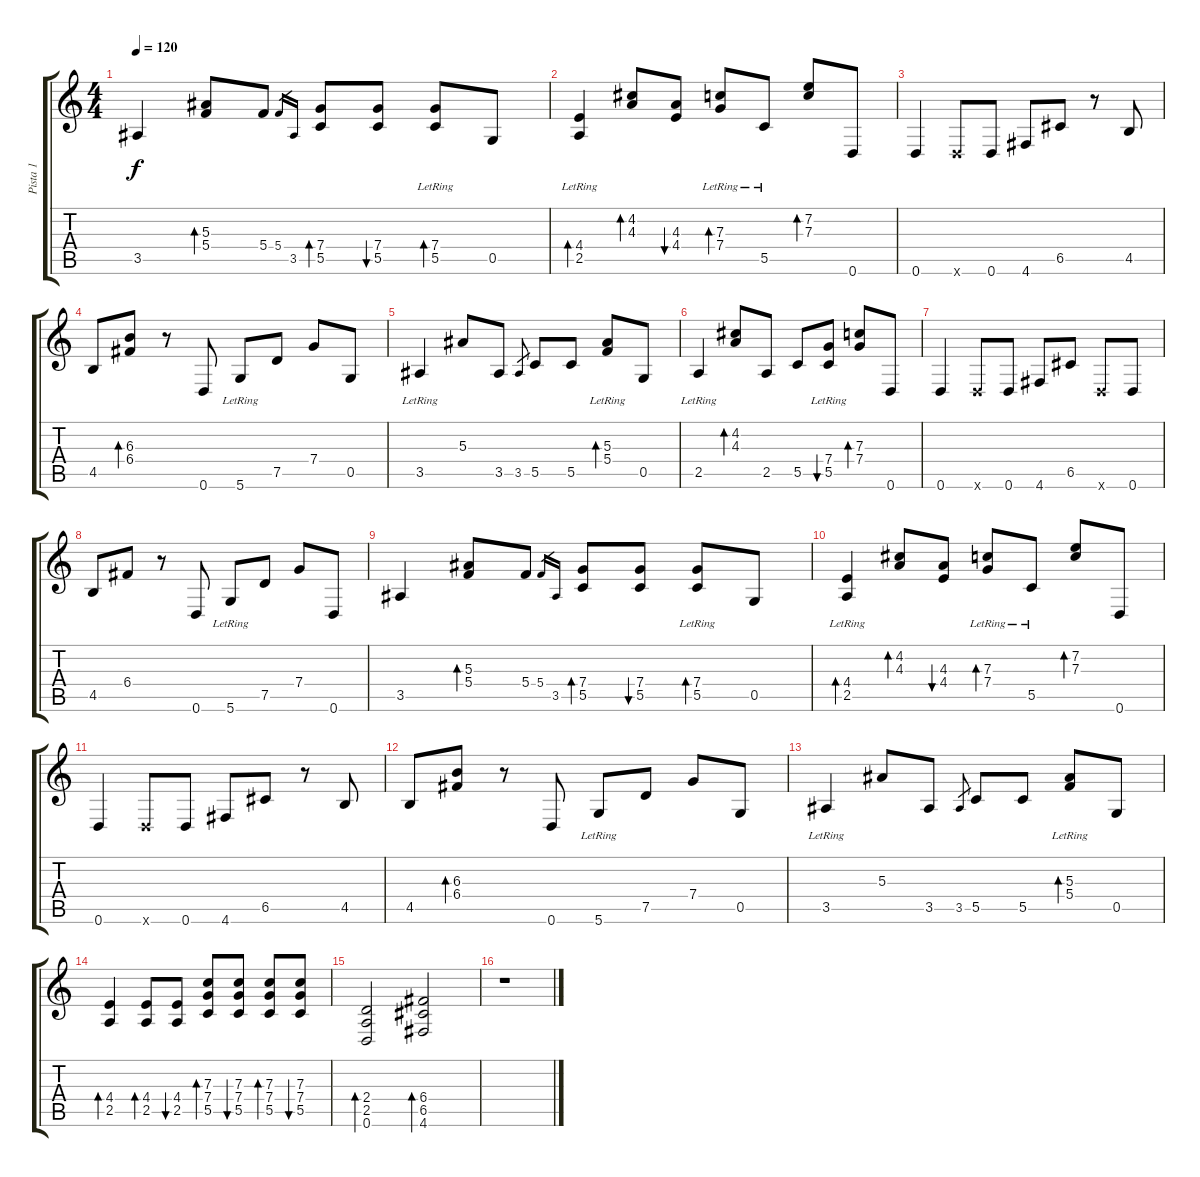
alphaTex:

\track ("Pista 1" "Pista 1") {instrument acousticguitarsteel}
\staff {score tabs}
\tuning (D4 A3 F3 C3 G2 D2) {hide}
\ts (4 4)
\tempo 120
\clef g2
\ks c
3.5.4{dy f} (5.3 5.4).8{bd 60} 5.4.8 5.4.16{gr} 3.5.16{gr} (7.4 5.5).8{bd 60} (7.4 5.5).8{bu 60} (7.4{lr} 5.5).8{bd 60} 0.5.8 |
(4.4 2.5{lr}).4{bd 60} (4.2 4.3).8{bd 60} (4.3 4.4).8{bu 60} (7.3 7.4{lr}).8{bd 60} 5.5{lr}.8 (7.2 7.3).8{bd 60} 0.6.8 |
0.6.4 0.6{x}.8 0.6.8 4.6.8 6.5.8 r.8 4.5.8 |
4.5.8 (6.3 6.4).8{bd 60} r.8 0.6.8 5.6{lr}.8 7.5.8 7.4.8 0.5.8 |
3.5{lr}.4 5.3.8 3.5.8 3.5.8{gr} 5.5.8 5.5.8 (5.3{lr} 5.4{lr}).8{bd 60} 0.5.8 |
2.5{lr}.4 (4.2 4.3).8{bd 60} 2.5.8 5.5.8 (7.4 5.5{lr}).8{bu 60} (7.3 7.4).8{bd 60} 0.6.8 |
0.6.4 0.6{x}.8 0.6.8 4.6.8 6.5.8 0.6{x}.8 0.6.8 |
4.5.8 6.4.8 r.8 0.6.8 5.6{lr}.8 7.5.8 7.4.8 0.6.8 |
3.5.4 (5.3 5.4).8{bd 60} 5.4.8 5.4.16{gr} 3.5.16{gr} (7.4 5.5).8{bd 60} (7.4 5.5).8{bu 60} (7.4{lr} 5.5).8{bd 60} 0.5.8 |
(4.4 2.5{lr}).4{bd 60} (4.2 4.3).8{bd 60} (4.3 4.4).8{bu 60} (7.3 7.4{lr}).8{bd 60} 5.5{lr}.8 (7.2 7.3).8{bd 60} 0.6.8 |
0.6.4 0.6{x}.8 0.6.8 4.6.8 6.5.8 r.8 4.5.8 |
4.5.8 (6.3 6.4).8{bd 60} r.8 0.6.8 5.6{lr}.8 7.5.8 7.4.8 0.5.8 |
3.5{lr}.4 5.3.8 3.5.8 3.5.8{gr} 5.5.8 5.5.8 (5.3{lr} 5.4{lr}).8{bd 60} 0.5.8 |
(4.4 2.5).4{bd 60} (4.4 2.5).8{bd 60} (4.4 2.5).8{bu 60} (7.3 7.4 5.5).8{bd 60} (7.3 7.4 5.5).8{bu 60} (7.3 7.4 5.5).8{bd 60} (7.3 7.4 5.5).8{bu 60} |
(2.4 2.5 0.6).2{bd 120} (6.4 6.5 4.6).2{bd 120} |
r.1
